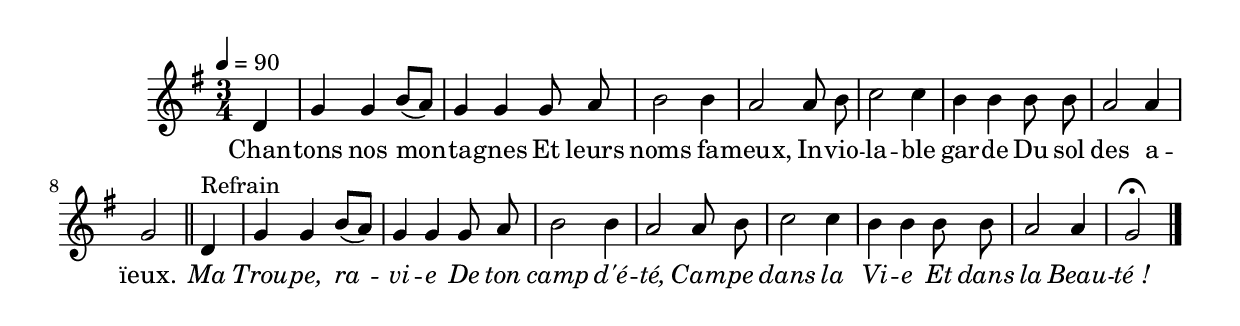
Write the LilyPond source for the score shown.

%Compilation:lilypond ChantonsNosMontagnes.ly
%Apercu:evince ChantonsNosMontagnes.pdf
%Esclaves:timidity -ia ChantonsNosMontagnes.midi
\version "2.12.1"
\include "italiano.ly"

\header {
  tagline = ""
  composer = ""
}                                        

MetriqueArmure = {
  \tempo 4=90
  \time 3/4
  \key sol \major
}

italique = { \override Score . LyricText #'font-shape = #'italic }

roman = { \override Score . LyricText #'font-shape = #'roman }

MusiqueTheme = \relative do' {
	\partial 4 re4
	sol4 sol si8[( la])
	sol4 sol sol8 la
	si2 si4
	la2 la8 si
	do2 do4
	si4 si si8 si
	la2 la4
	sol2 \bar "||" re4^Refrain
	sol4 sol si8[( la])
	sol4 sol sol8 la
	si2 si4
	la2 la8 si
	do2 do4
	si4 si si8 si
	la2 la4
	\partial 2 sol2\fermata \bar "|."
}

Paroles = \lyricmode {
	Chan -- tons nos mon -- ta -- gnes
	Et leurs noms fa -- meux,
	In -- vio -- la -- ble gar -- de
	Du sol des a -- ïeux.
	
	\italique Ma Trou -- pe, ra -- vi -- e
	De ton camp d'é -- té,
	Cam -- pe dans la Vi -- e
	Et dans la Beau -- té_!
}

\score{
    \new Staff <<
      \set Staff.midiInstrument = "flute"
      \new Voice = "theme" {
	\override Score.PaperColumn #'keep-inside-line = ##t
	\autoBeamOff
	\MetriqueArmure
	\MusiqueTheme
      }
      \new Lyrics \lyricsto theme {
	\Paroles
      }                       
    >>
\layout{}
\midi{}
}
